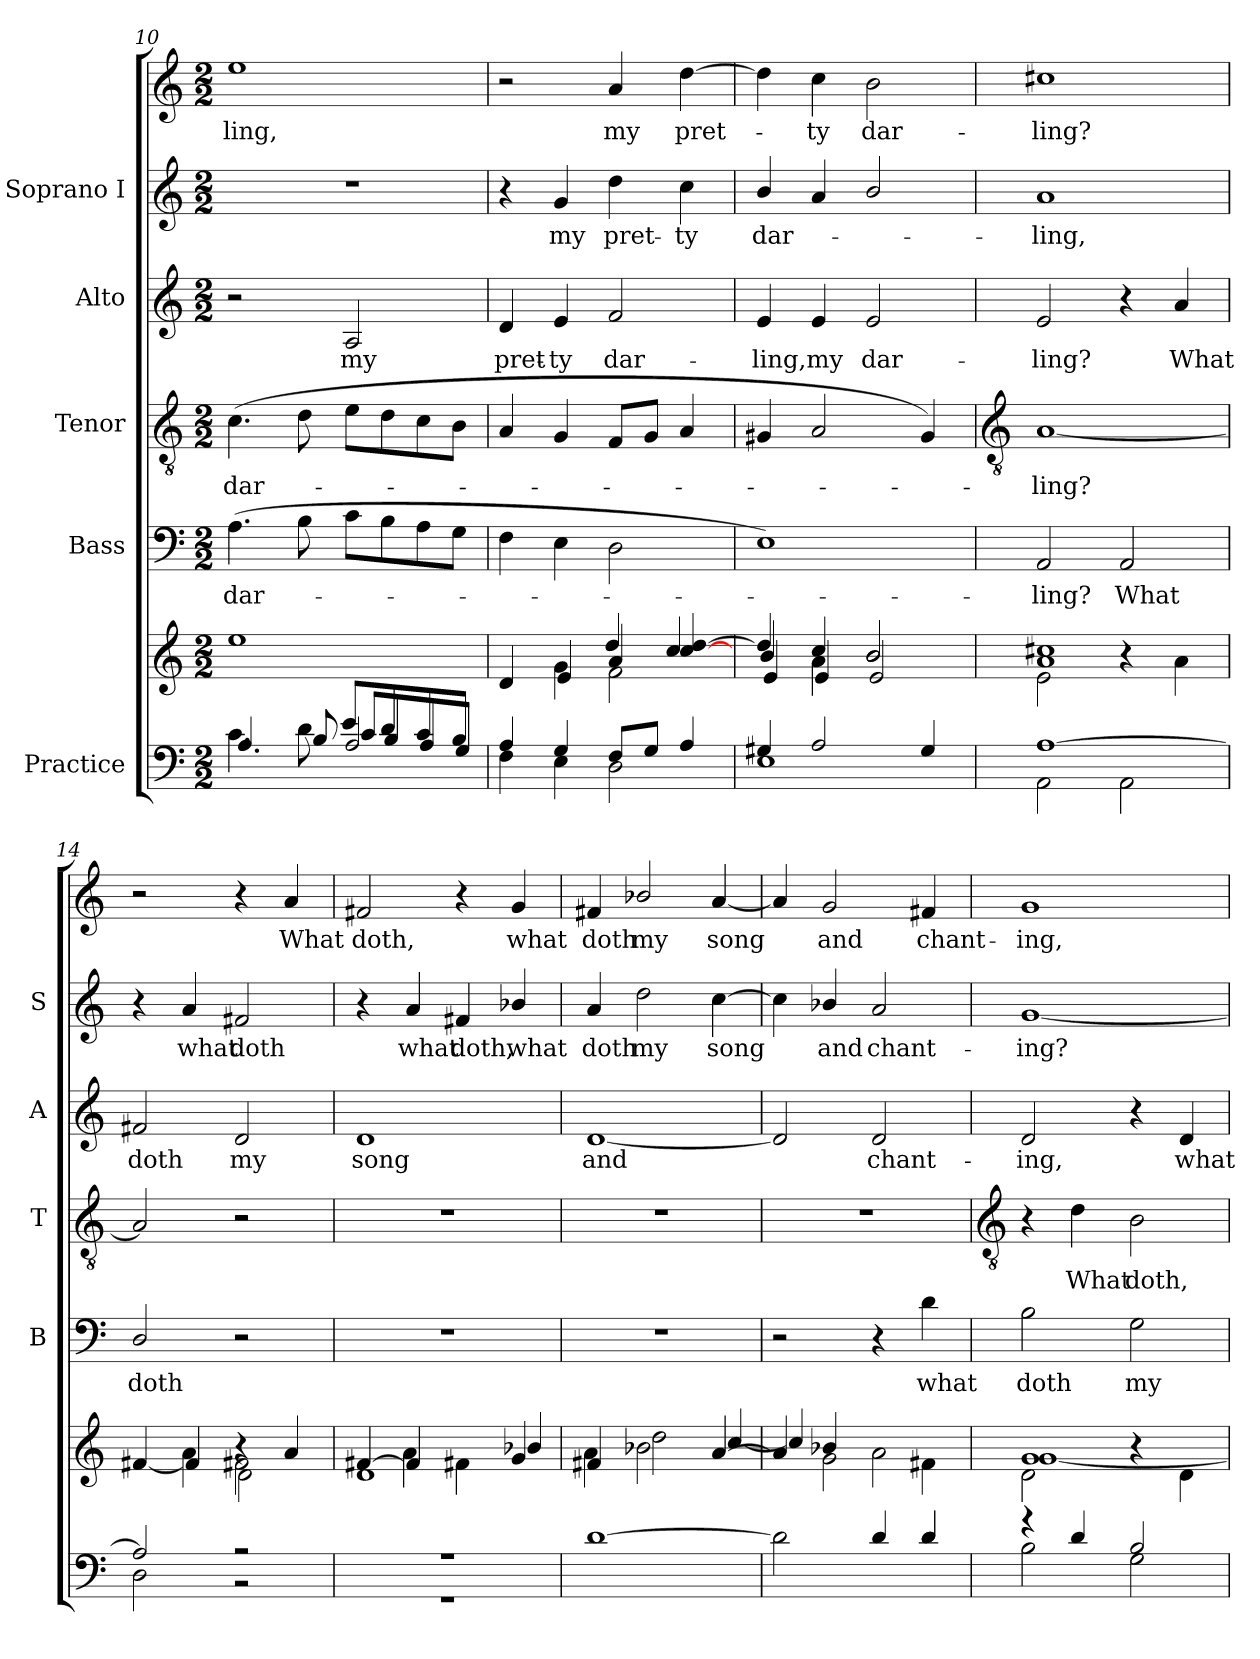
**kern	**kern	**kern	**text	**kern	**text	**kern	**text	**kern	**text	**kern	**text
*part5	*part5	*part4	*part4	*part3	*part3	*part2	*part2	*part1	*part1	*part1	*part1
*staff7	*staff6	*staff5	*staff5	*staff4	*staff4	*staff3	*staff3	*staff2	*staff2	*staff1	*staff1
*I"Practice	*	*I"Bass	*	*I"Tenor	*	*I"Alto	*	*I"Soprano I	*	*	*
*	*	*I'B	*	*I'T	*	*I'A	*	*I'S	*	*	*
*clefF4	*clefG2	*clefF4	*	*clefGv2	*	*clefG2	*	*clefG2	*	*clefG2	*
*k[]	*k[]	*k[]	*	*k[]	*	*k[]	*	*k[]	*	*k[]	*
*C:	*C:	*C:	*	*C:	*	*C:	*	*C:	*	*C:	*
*M2/2	*M2/2	*M2/2	*	*M2/2	*	*M2/2	*	*M2/2	*	*M2/2	*
=10	=10	=10	=10	=10	=10	=10	=10	=10	=10	=10	=10
*^	*^	*	*	*	*	*	*	*	*	*	*
*	*^	*	*^	*	*	*	*	*	*	*	*	*	*
!	!	!	!	!	!	!	!LO:LY:b	!	!LO:LY:b	!	!	!	!	!	!LO:LY:b
2ryy	4.c	4.A	1ee	1ryy	2ryy	(>4.A	dar-	(<4.c	dar-	2r	.	1r	.	1ee	-ling,
.	8d	8B	.	.	.	8B	.	8d	.	.	.	.	.	.	.
!	!	!	!	!	!	!	!	!	!	!	!LO:LY:b	!	!	!	!
2A	8e/L	8c/L	.	.	2ryy	8cL	.	8eL	.	2A	my	.	.	.	.
.	8d/	8B/	.	.	.	8B	.	8d	.	.	.	.	.	.	.
.	8c/	8A/	.	.	.	8A	.	8c	.	.	.	.	.	.	.
.	8B/J	8G/J	.	.	.	8GJ	.	8BJ	.	.	.	.	.	.	.
=11	=11	=11	=11	=11	=11	=11	=11	=11	=11	=11	=11	=11	=11	=11	=11
!	!	!	!	!	!	!	!	!	!	!	!LO:LY:b	!	!	!	!
*	*v	*v	*	*	*	*	*	*	*	*	*	*	*	*	*
4A	4F	2ryy	4ryy	4d	4F	.	4A	.	4d	pret-	4r	.	2r	.
!	!	!	!	!	!	!	!	!	!	!LO:LY:b	!	!LO:LY:b	!	!
4G	4E	.	4g	4e	4E	.	4G	.	4e	-ty	4g	my	.	.
!	!	!	!	!	!	!	!	!	!	!LO:LY:b	!	!LO:LY:b	!	!LO:LY:b
8F/L	2D	4a	4dd/	2f\	2D	.	8FL	.	2f	dar-	4dd	pret-	4a	my
8G/J	.	.	.	.	.	.	8GJ	.	.	.	.	.	.	.
!	!	!	!	!	!	!	!	!	!	!	!	!LO:LY:b	!	!LO:LY:b
4A/	.	[4cc/ [4dd/	4cc/	.	.	.	4A	.	.	.	4cc	-ty	[4dd	pret-
=12	=12	=12	=12	=12	=12	=12	=12	=12	=12	=12	=12	=12	=12	=12
!	!	!	!	!	!	!	!	!	!	!LO:LY:b	!	!LO:LY:b	!	!
4G#X/	1E	4dd/]	4b/	4e	1E)	.	4G#X	.	4e	-ling,	4b/	-dar-	4dd]	.
!	!	!	!	!	!	!	!	!	!	!LO:LY:b	!	!	!	!LO:LY:b
2A/	.	4cc/	4a	4e	.	.	2A	.	4e	my	4a	.	4cc	ty
!	!	!	!	!	!	!	!	!	!	!LO:LY:b	!	!	!	!LO:LY:b
.	.	2b/	2b/	2e	.	.	.	.	2e	dar-	2b/	.	2b	dar-
4G#/	.	.	.	.	.	.	4G#)	.	.	.	.	.	.	.
!!LO:LB:g=z
=13	=13	=13	=13	=13	=13	=13	=13	=13	=13	=13	=13	=13	=13	=13
*	*	*	*	*	*	*	*clefGv2	*	*	*	*	*	*	*
!	!	!	!	!	!	!LO:LY:b	!	!LO:LY:b	!	!LO:LY:b	!	!LO:LY:b	!	!LO:LY:b
[1A	2AA\	1cc#X	1a	2e\	2AA	ling?	[1A	ling?	2e	-ling?	1a	ling,	1cc#X	ling?
!	!	!	!	!	!	!LO:LY:b	!	!	!	!	!	!	!	!
.	2AA\	.	.	4r	2AA	What	.	.	4r	.	.	.	.	.
!	!	!	!	!	!	!	!	!	!	!LO:LY:b	!	!	!	!
.	.	.	.	4a\	.	.	.	.	4a	What	.	.	.	.
=14	=14	=14	=14	=14	=14	=14	=14	=14	=14	=14	=14	=14	=14	=14
!	!	!	!	!	!	!LO:LY:b	!	!	!	!LO:LY:b	!	!	!	!
2A]	2D\	2ryy	4ryy	[4f#X	2D/	doth	2A]	.	2f#X	doth	4r	.	2r	.
!	!	!	!	!	!	!	!	!	!	!	!	!LO:LY:b	!	!
.	.	.	4a	4f#]	.	.	.	.	.	.	4a	what	.	.
!	!	!	!	!	!	!	!	!	!	!LO:LY:b	!	!LO:LY:b	!	!
2r	2r	4r	2f#X\	2d\	2r	.	2r	.	2d	my	2f#X	doth	4r	.
!	!	!	!	!	!	!	!	!	!	!	!	!	!	!LO:LY:b
.	.	4a	.	.	.	.	.	.	.	.	.	.	4a	What
=15	=15	=15	=15	=15	=15	=15	=15	=15	=15	=15	=15	=15	=15	=15
!	!	!	!	!	!	!	!	!	!	!LO:LY:b	!	!	!	!LO:LY:b
1r	1r	[4f#X	4ryy	1d	1r	.	1r	.	1d	song	4r	.	2f#X	doth,
!	!	!	!	!	!	!	!	!	!	!	!	!LO:LY:b	!	!
.	.	4f#]	4a	.	.	.	.	.	.	.	4a	what	.	.
!	!	!	!	!	!	!	!	!	!	!	!	!LO:LY:b	!	!
.	.	4ryy	4f#X	.	.	.	.	.	.	.	4f#X	doth,	4r	.
!	!	!	!	!	!	!	!	!	!	!	!	!LO:LY:b	!	!LO:LY:b
.	.	4g	4b-X/	.	.	.	.	.	.	.	4b-X/	what	4g	what
*	*	*	*v	*v	*	*	*	*	*	*	*	*	*	*
=16	=16	=16	=16	=16	=16	=16	=16	=16	=16	=16	=16	=16	=16
*	*^	*	*	*	*	*	*	*	*	*	*	*	*
!	!	!	!	!	!	!	!	!	!	!LO:LY:b	!	!LO:LY:b	!	!LO:LY:b
[1d	1ryy	1ryy	4f#X	4a	1r	.	1r	.	[1d	and	4a	doth	4f#X	doth
!	!	!	!	!	!	!	!	!	!	!	!	!LO:LY:b	!	!LO:LY:b
.	.	.	2b-X\	2dd\	.	.	.	.	.	.	2dd	my	2b-X/	my
!	!	!	!	!	!	!	!	!	!	!	!	!LO:LY:b	!	!LO:LY:b
.	.	.	[4a	[4cc/	.	.	.	.	.	.	[4cc	song	[4a	song
=17	=17	=17	=17	=17	=17	=17	=17	=17	=17	=17	=17	=17	=17	=17
2d\]	1ryy	2ryy	4a]	4cc/]	2r	.	1r	.	2d]	.	4cc]	.	4a]	.
!	!	!	!	!	!	!	!	!	!	!	!	!LO:LY:b	!	!LO:LY:b
.	.	.	2g\	4b-X/	.	.	.	.	.	.	4b-X/	-and	2g	and
!	!	!	!	!	!	!	!	!	!	!LO:LY:b	!	!LO:LY:b	!	!
4d	.	4ryy	.	2a	4r	.	.	.	2d	chant-	2a	chant-	.	.
!	!	!	!	!	!	!LO:LY:b	!	!	!	!	!	!	!	!LO:LY:b
4d	.	4d	4f#X\	.	4d	what	.	.	.	.	.	.	4f#X	chant-
*v	*v	*v	*	*	*	*	*	*	*	*	*	*	*	*
*	*v	*v	*	*	*	*	*	*	*	*	*	*
!!LO:LB:g=z
=18	=18	=18	=18	=18	=18	=18	=18	=18	=18	=18	=18
*	*	*	*	*clefGv2	*	*	*	*	*	*	*
*^	*^	*	*	*	*	*	*	*	*	*	*
*	*^	*	*^	*	*	*	*	*	*	*	*	*	*
!	!	!	!	!	!	!	!LO:LY:b	!	!	!	!LO:LY:b	!	!LO:LY:b	!	!LO:LY:b
*	*v	*v	*	*	*	*	*	*	*	*	*	*	*	*	*
4r	2B\	1g	[1g/	2d\	2B	doth	4r	.	2d	-ing,	[1g	ing?	1g	-ing,
!	!	!	!	!	!	!	!	!LO:LY:b	!	!	!	!	!	!
4d/	.	.	.	.	.	.	4d	What	.	.	.	.	.	.
!	!	!	!	!	!	!LO:LY:b	!	!LO:LY:b	!	!	!	!	!	!
2B	2G\	.	.	4r	2G	my	2B	doth,	4r	.	.	.	.	.
!	!	!	!	!	!	!	!	!	!	!LO:LY:b	!	!	!	!
.	.	.	.	4d\	.	.	.	.	4d	what	.	.	.	.
*v	*v	*	*	*	*	*	*	*	*	*	*	*	*	*
*	*v	*v	*v	*	*	*	*	*	*	*	*	*	*
=	=	=	=	=	=	=	=	=	=	=	=
*-	*-	*-	*-	*-	*-	*-	*-	*-	*-	*-	*-
